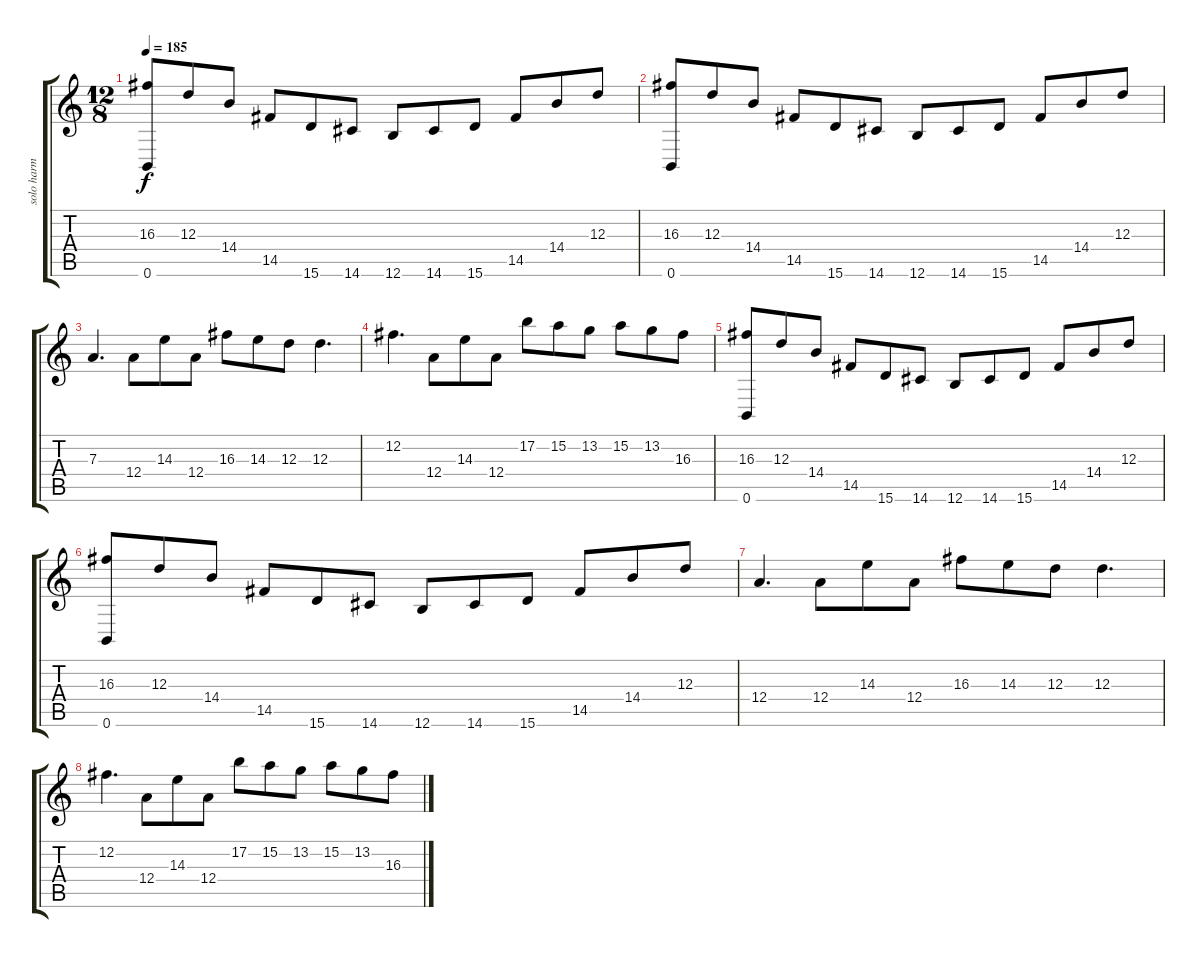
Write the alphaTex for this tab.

\track ("solo harm" "solo harm") {instrument overdrivenguitar}
\staff {score tabs}
\tuning (B3 Gb3 D3 A2 E2 B1) {hide}
\ts (12 8)
\tempo 185
\clef g2
\ks c
(16.3 0.6).8{dy f} 12.3.8 14.4.8 14.5.8 15.6.8 14.6.8 12.6.8 14.6.8 15.6.8 14.5.8 14.4.8 12.3.8 |
(16.3 0.6).8 12.3.8 14.4.8 14.5.8 15.6.8 14.6.8 12.6.8 14.6.8 15.6.8 14.5.8 14.4.8 12.3.8 |
7.3.4{d} 12.4.8 14.3.8 12.4.8 16.3.8 14.3.8 12.3.8 12.3.4{d} |
12.2.4{d} 12.4.8 14.3.8 12.4.8 17.2.8 15.2.8 13.2.8 15.2.8 13.2.8 16.3.8 |
(16.3 0.6).8 12.3.8 14.4.8 14.5.8 15.6.8 14.6.8 12.6.8 14.6.8 15.6.8 14.5.8 14.4.8 12.3.8 |
(16.3 0.6).8 12.3.8 14.4.8 14.5.8 15.6.8 14.6.8 12.6.8 14.6.8 15.6.8 14.5.8 14.4.8 12.3.8 |
12.4.4{d} 12.4.8 14.3.8 12.4.8 16.3.8 14.3.8 12.3.8 12.3.4{d} |
12.2.4{d} 12.4.8 14.3.8 12.4.8 17.2.8 15.2.8 13.2.8 15.2.8 13.2.8 16.3.8
